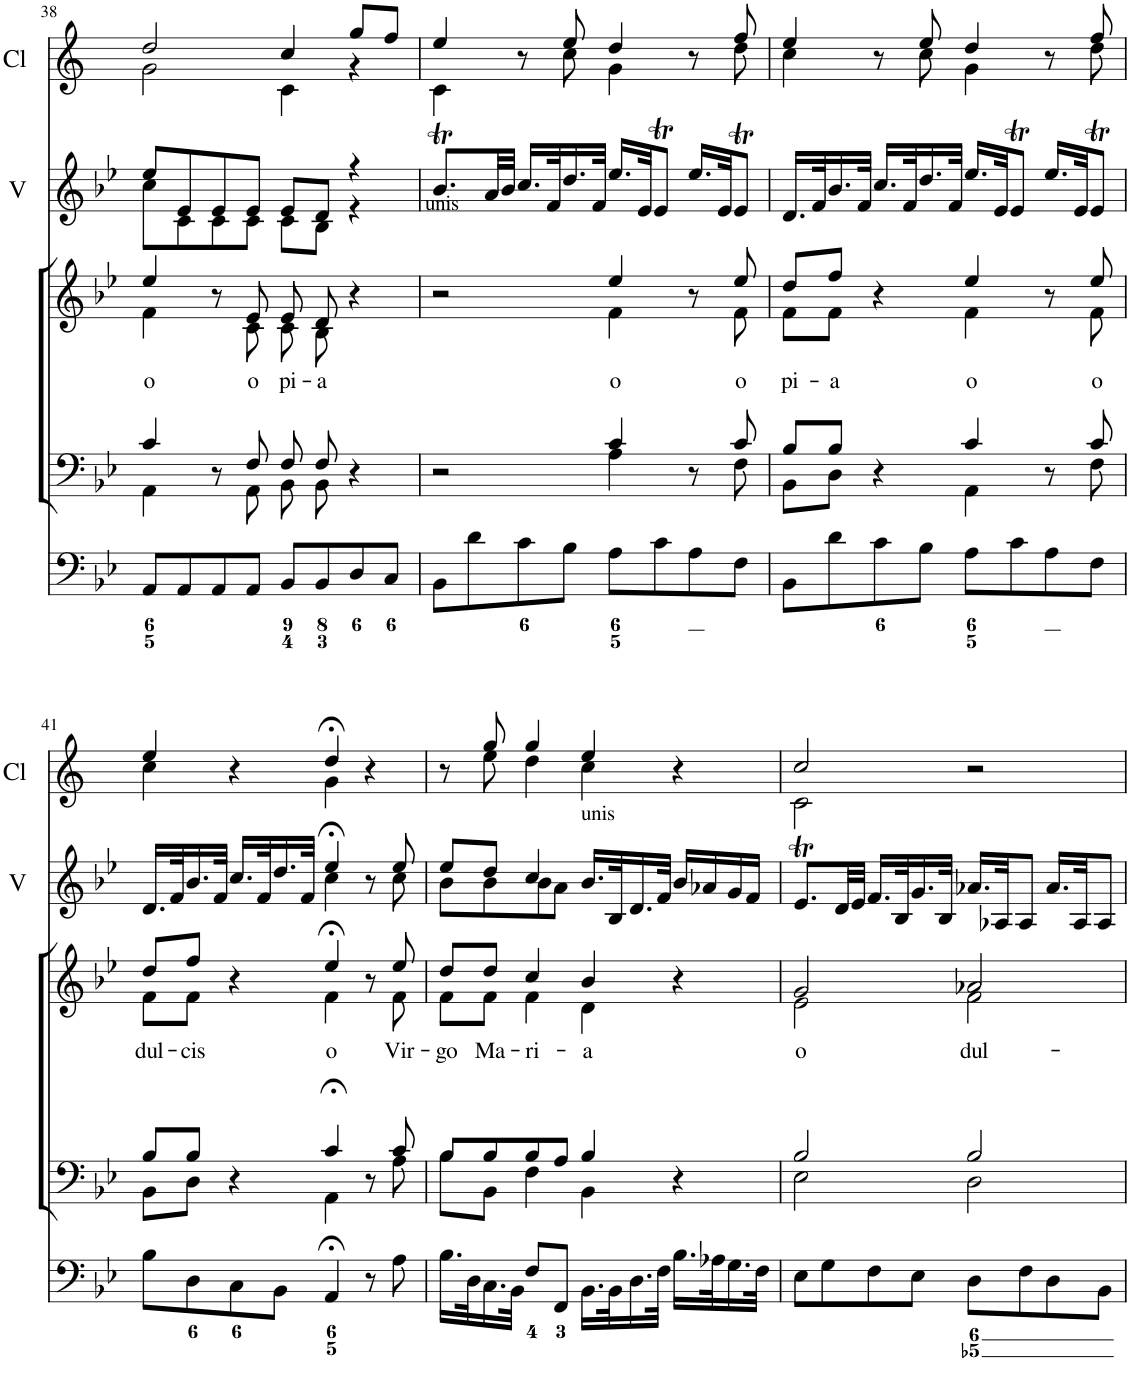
**kern	**kern	**kern	**kern	**kern	**text	**kern	**kern
*part7	*part6	*part5	*part4	*part3	*part3	*part2	*part1
*staff7	*staff6	*staff5	*staff4	*staff3	*staff3	*staff2	*staff1
*I"Violin 2	*I"Violin 1	*I"Organ	*I"Voice	*I"Voice	*	*I"2 Violini	*I"2 Clarini in B[b]
*I'V2.	*I'V1	*	*	*	*	*I'V	*I'Cl
!!LO:PB:g=z
*clefG2	*clefG2	*clefF4	*clefF4	*clefG2	*	*clefG2	*clefG2
*	*	*	*	*	*	*	*Trd1c2
*k[b-e-]	*k[b-e-]	*k[b-e-]	*k[b-e-]	*k[b-e-]	*	*k[b-e-]	*k[]
*M4/4	*M4/4	*M4/4	*M4/4	*M4/4	*	*M4/4	*M4/4
*met(c)	*met(c)	*met(c)	*met(c)	*met(c)	*	*met(c)	*met(c)
=38	=38	=38	=38	=38	=38	=38	=38
*^	*	*	*^	*	*	*	*
!	!	!	!	!	!	!	!LO:LY:b	!	!
*	*	*	*	*	*	*^	*	*^	*^
8cc/L	1r	8ee-/L	8AA/L	4c/	4AA\	4ee-/	4f\	o	8ee-/L	8cc\L	2dd/	2g\
8c/J	.	8e-/J	8AA/	.	.	.	.	.	8e-/	8c\	.	.
8c/L	.	8e-/L	8AA/	8r	8ryy	8r	8ryy	.	8e-/	8c\	.	.
!	!	!	!	!	!	!	!	!LO:LY:b	!	!	!	!
8c/J	.	8e-/J	8AA/J	8F/	8AA\	8e-/	8c\	o	8e-/J	8c\J	.	.
!	!	!	!	!	!	!	!	!LO:LY:b	!	!	!	!
8c/L	.	8e-/L	8BB-/L	8F/	8BB-\	8e-/	8c\	pi-	8e-/L	8c\L	4cc/	4c\
!	!	!	!	!	!	!	!	!LO:LY:b	!	!	!	!
8B-/J	.	8d/J	8BB-/	8F/	8BB-\	8d/	8B-\	-a	8d/J	8B-\J	.	.
4r	.	4r	8D/	4r	4ryy	4r	4ryy	.	4r	4r	8gg/L	4r
.	.	.	8C/J	.	.	.	.	.	.	.	8ff/J	.
*v	*v	*	*	*	*	*	*	*	*v	*v	*	*
=39	=39	=39	=39	=39	=39	=39	=39	=39	=39	=39
!	!	!	!	!	!	!	!	!LO:TX:a:t=unis	!	!
!	!LO:TX:a:t=unis	!	!	!	!	!	!	!	!	!
!LO:TX:a:t=unis	!	!	!	!	!	!	!	!	!	!
8.b-T\L	8.b-T\L	8BB-\L	2r	2ryy	2r	2ryy	.	8.b-T/L	4ee/	4c\
.	.	8d\	.	.	.	.	.	.	.	.
32a\LL	32a\LL	.	.	.	.	.	.	32a/LL	.	.
32b-\JJJ	32b-\JJJ	.	.	.	.	.	.	32b-/JJJ	.	.
16.cc/LL	16.cc/LL	8c\	.	.	.	.	.	16.cc/LL	8r	8ryy
32f/Jk	32f/Jk	.	.	.	.	.	.	32f/K	.	.
16.dd/L	16.dd/L	8B-\J	.	.	.	.	.	16.dd/	8ee/	8cc\
32f/JJk	32f/JJk	.	.	.	.	.	.	32f/JJk	.	.
!	!	!	!	!	!	!	!LO:LY:b	!	!	!
16.ee-/LL	16.ee-/LL	8A\L	4c/	4A\	4ee-/	4f\	o	16.ee-/LL	4dd/	4g\
32e-/Jk	32e-/Jk	.	.	.	.	.	.	32e-/JK	.	.
8e-T/J	8e-T/J	8c\	.	.	.	.	.	8e-T/J	.	.
16.ee-/LL	16.ee-/LL	8A\	8r	8ryy	8r	8ryy	.	16.ee-/LL	8r	8ryy
32e-/Jk	32e-/Jk	.	.	.	.	.	.	32e-/JK	.	.
!	!	!	!	!	!	!	!LO:LY:b	!	!	!
8e-T/J	8e-T/J	8F\J	8c/	8F\	8ee-/	8f\	o	8e-T/J	8ff/	8dd\
=40	=40	=40	=40	=40	=40	=40	=40	=40	=40	=40
!	!	!	!	!	!	!	!LO:LY:b	!	!	!
16.d/LL	16.d/LL	8BB-\L	8B-/L	8BB-\L	8dd/L	8f\L	pi-	16.d/LL	4ee/	4cc\
32f/Jk	32f/Jk	.	.	.	.	.	.	32f/K	.	.
!	!	!	!	!	!	!	!LO:LY:b	!	!	!
16.b-/L	16.b-/L	8d\	8B-/J	8D\J	8ff/J	8f\J	-a	16.b-/	.	.
32f/JJk	32f/JJk	.	.	.	.	.	.	32f/JJk	.	.
16.cc/LL	16.cc/LL	8c\	4r	4ryy	4r	4ryy	.	16.cc/LL	8r	8ryy
32f/Jk	32f/Jk	.	.	.	.	.	.	32f/K	.	.
16.dd/L	16.dd/L	8B-\J	.	.	.	.	.	16.dd/	8ee/	8cc\
32f/JJk	32f/JJk	.	.	.	.	.	.	32f/JJk	.	.
!	!	!	!	!	!	!	!LO:LY:b	!	!	!
16.ee-/LL	16.ee-/LL	8A\L	4c/	4AA\	4ee-/	4f\	o	16.ee-/LL	4dd/	4g\
32e-/Jk	32e-/Jk	.	.	.	.	.	.	32e-/JK	.	.
8e-T/J	8e-T/J	8c\	.	.	.	.	.	8e-T/J	.	.
16.ee-/LL	16.ee-/LL	8A\	8r	8ryy	8r	8ryy	.	16.ee-/LL	8r	8ryy
32e-/Jk	32e-/Jk	.	.	.	.	.	.	32e-/JK	.	.
!	!	!	!	!	!	!	!LO:LY:b	!	!	!
8e-T/J	8e-T/J	8F\J	8c/	8F\	8ee-/	8f\	o	8e-T/J	8ff/	8dd\
!!LO:LB:g=z	!!
=41	=41	=41	=41	=41	=41	=41	=41	=41	=41	=41
*^	*	*	*	*	*	*	*	*	*	*
!	!	!	!	!	!	!	!	!LO:LY:b	!	!	!
*	*	*	*	*	*	*	*	*	*^	*	*
16.d/LL	1r	16.d/LL	8B-\L	8B-/L	8BB-\L	8dd/L	8f\L	dul-	16.d/LL	2ryy	4ee/	4cc\
32f/Jk	.	32f/Jk	.	.	.	.	.	.	32f/K	.	.	.
!	!	!	!	!	!	!	!	!LO:LY:b	!	!	!	!
16.b-/L	.	16.b-/L	8D\	8B-/J	8D\J	8ff/J	8f\J	-cis	16.b-/	.	.	.
32f/JJk	.	32f/JJk	.	.	.	.	.	.	32f/JJk	.	.	.
16.cc/LL	.	16.cc/LL	8C\	4r	4ryy	4r	4ryy	.	16.cc/LL	.	4r	4ryy
32f/Jk	.	32f/Jk	.	.	.	.	.	.	32f/K	.	.	.
16.dd/L	.	16.dd/L	8BB-\J	.	.	.	.	.	16.dd/	.	.	.
32f/JJk	.	32f/JJk	.	.	.	.	.	.	32f/JJk	.	.	.
!	!	!	!	!	!	!	!	!LO:LY:b	!	!	!	!
4cc;<	.	4ee-;<	4AA;</	4c;</	4AA\	4ee-;</	4f\	o	4ee-;</	4cc\	4dd;</	4g\
8r	.	8r	8r	8r	8ryy	8r	8ryy	.	8r	8ryy	4r	4ryy
!	!	!	!	!	!	!	!	!LO:LY:b	!	!	!	!
8cc	.	8ee-	8A\	8c/	8A\	8ee-/	8f\	Vir-	8ee-/	8cc\	.	.
*v	*v	*	*	*	*	*	*	*	*	*	*	*
=42	=42	=42	=42	=42	=42	=42	=42	=42	=42	=42	=42
!	!	!	!	!	!	!	!LO:LY:b	!	!	!	!
8b-\L	8ee-\L	16.B-\LL	8B-/L	8B-\L	8dd/L	8f\L	-go	8ee-/L	8b-\L	8r	8ryy
.	.	32D\K	.	.	.	.	.	.	.	.	.
!	!	!	!	!	!	!	!LO:LY:b	!	!	!	!
8b-\J	8dd\J	16.C\	8B-/	8BB-\J	8dd/J	8f\J	Ma-	8dd/J	8b-\	8gg/	8ee\
.	.	32BB-\JJk	.	.	.	.	.	.	.	.	.
!	!	!	!	!	!	!	!LO:LY:b	!	!	!	!
8b-/L	4cc	8F/L	8B-/	4F\	4cc/	4f\	-ri-	4cc/	8b-\	4gg/	4dd\
8a/J	.	8FF/J	8A/J	.	.	.	.	.	8a\J	.	.
!	!	!	!	!	!	!	!	!LO:TX:a:t=unis	!	!	!
!	!LO:TX:a:t=unis	!	!	!	!	!	!	!	!	!	!
!LO:TX:a:t=unis	!	!	!	!	!	!	!	!	!	!	!
!	!	!	!	!	!	!	!LO:LY:b	!	!	!	!
16.b-/LL	16.b-/LL	16.BB-\LL	4B-/	4BB-\	4b-/	4d\	-a	16.b-/LL	2ryy	4ee/	4cc\
32B-/Jk	32B-/Jk	32BB-\K	.	.	.	.	.	32B-/K	.	.	.
16.d/L	16.d/L	16.D\	.	.	.	.	.	16.d/	.	.	.
32f/JJk	32f/JJk	32F\JJk	.	.	.	.	.	32f/JJk	.	.	.
16b-/LL	16b-/LL	16.B-\LL	4r	4ryy	4r	4ryy	.	16b-/LL	.	4r	4ryy
16a-X/J	16a-X/J	.	.	.	.	.	.	16a-X/	.	.	.
.	.	32A-X\K	.	.	.	.	.	.	.	.	.
16g/L	16g/L	16.G\	.	.	.	.	.	16g/	.	.	.
16f/JJ	16f/JJ	.	.	.	.	.	.	16f/JJ	.	.	.
.	.	32F\JJk	.	.	.	.	.	.	.	.	.
*	*	*	*	*	*	*	*	*v	*v	*	*
=43	=43	=43	=43	=43	=43	=43	=43	=43	=43	=43
!	!	!	!	!	!	!	!LO:LY:b	!	!	!
8.e-T/L	8.e-T/L	8E-\L	2B-/	2E-\	2g/	2e-\	o	8.e-T/L	2cc/	2c\
.	.	8G\	.	.	.	.	.	.	.	.
32d/LL	32d/LL	.	.	.	.	.	.	32d/LL	.	.
32e-/JJJ	32e-/JJJ	.	.	.	.	.	.	32e-/JJJ	.	.
16.f/LL	16.f/LL	8F\	.	.	.	.	.	16.f/LL	.	.
32B-/Jk	32B-/Jk	.	.	.	.	.	.	32B-/K	.	.
16.g/L	16.g/L	8E-\J	.	.	.	.	.	16.g/	.	.
32B-/JJk	32B-/JJk	.	.	.	.	.	.	32B-/JJk	.	.
!	!	!	!	!	!	!	!LO:LY:b	!	!	!
16.a-X/LL	16.a-X/LL	8D\L	2B-/	2D\	2a-X/	2f\	dul-	16.a-X/LL	2r	2ryy
32A-X/Jk	32A-X/Jk	.	.	.	.	.	.	32A-X/JK	.	.
8A-/J	8A-/J	8F\	.	.	.	.	.	8A-/J	.	.
16.a-/LL	16.a-/LL	8D\	.	.	.	.	.	16.a-/LL	.	.
32A-/Jk	32A-/Jk	.	.	.	.	.	.	32A-/JK	.	.
8A-/J	8A-/J	8BB-\J	.	.	.	.	.	8A-/J	.	.
*	*	*	*v	*v	*	*	*	*	*v	*v
*	*	*	*	*v	*v	*	*	*
=	=	=	=	=	=	=	=
*-	*-	*-	*-	*-	*-	*-	*-
